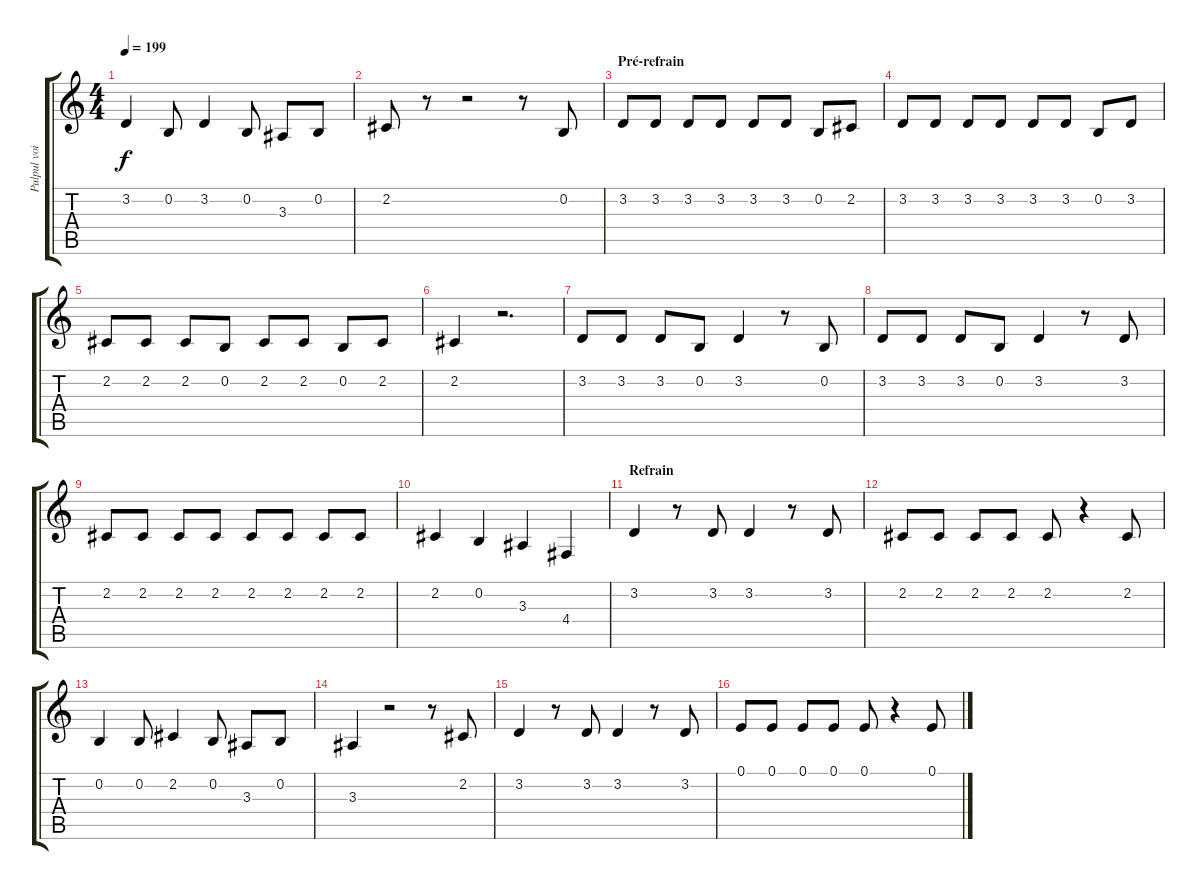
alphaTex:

\track ("Pulpul voix" "Pulpul voi") {instrument clarinet}
\staff {score tabs}
\tuning (E4 B3 G3 D3 A2 E2) {hide}
\ts (4 4)
\tempo 199
\clef g2
\ks c
3.2.4{dy f} 0.2.8 3.2.4 0.2.8 3.3.8 0.2.8 |
2.2.8 r.8 r.2 r.8 0.2.8 |
\section ("" "Pré-refrain")
3.2.8 3.2.8 3.2.8 3.2.8 3.2.8 3.2.8 0.2.8 2.2.8 |
3.2.8 3.2.8 3.2.8 3.2.8 3.2.8 3.2.8 0.2.8 3.2.8 |
2.2.8 2.2.8 2.2.8 0.2.8 2.2.8 2.2.8 0.2.8 2.2.8 |
2.2.4 r.2{d} |
3.2.8 3.2.8 3.2.8 0.2.8 3.2.4 r.8 0.2.8 |
3.2.8 3.2.8 3.2.8 0.2.8 3.2.4 r.8 3.2.8 |
2.2.8 2.2.8 2.2.8 2.2.8 2.2.8 2.2.8 2.2.8 2.2.8 |
2.2.4 0.2.4 3.3.4 4.4.4 |
\section ("" "Refrain")
3.2.4 r.8 3.2.8 3.2.4 r.8 3.2.8 |
2.2.8 2.2.8 2.2.8 2.2.8 2.2.8 r.4 2.2.8 |
0.2.4 0.2.8 2.2.4 0.2.8 3.3.8 0.2.8 |
3.3.4 r.2 r.8 2.2.8 |
3.2.4 r.8 3.2.8 3.2.4 r.8 3.2.8 |
0.1.8 0.1.8 0.1.8 0.1.8 0.1.8 r.4 0.1.8
